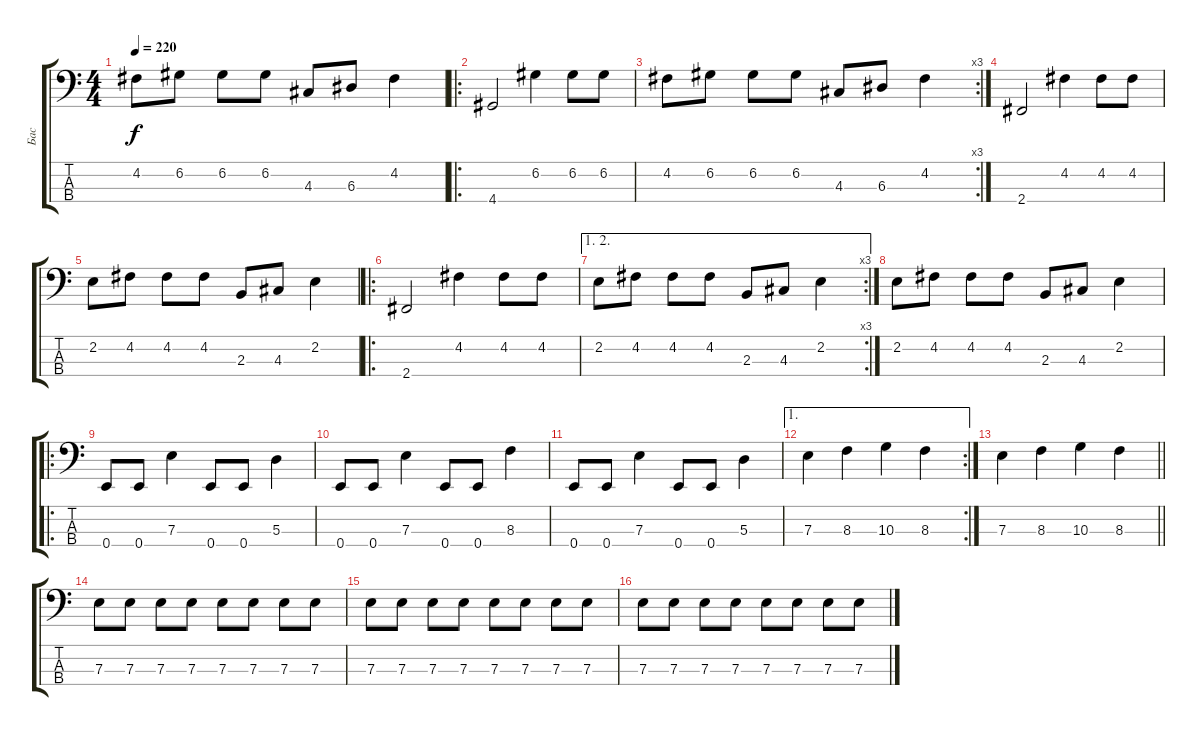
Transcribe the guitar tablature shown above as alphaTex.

\track ("Бас" "Бас") {instrument electricbassfinger}
\staff {score tabs}
\tuning (G2 D2 A1 E1) {hide}
\ts (4 4)
\tempo 220
\clef f4
\ks c
4.2.8{dy f} 6.2.8 6.2.8 6.2.8 4.3.8 6.3.8 4.2.4 |
\ro
4.4.2 6.2.4 6.2.8 6.2.8 |
\rc 3
4.2.8 6.2.8 6.2.8 6.2.8 4.3.8 6.3.8 4.2.4 |
2.4.2 4.2.4 4.2.8 4.2.8 |
2.2.8 4.2.8 4.2.8 4.2.8 2.3.8 4.3.8 2.2.4 |
\ro
2.4.2 4.2.4 4.2.8 4.2.8 |
\ae (1 2)
\rc 3
2.2.8 4.2.8 4.2.8 4.2.8 2.3.8 4.3.8 2.2.4 |
2.2.8 4.2.8 4.2.8 4.2.8 2.3.8 4.3.8 2.2.4 |
\ro
0.4.8 0.4.8 7.3.4 0.4.8 0.4.8 5.3.4 |
0.4.8 0.4.8 7.3.4 0.4.8 0.4.8 8.3.4 |
0.4.8 0.4.8 7.3.4 0.4.8 0.4.8 5.3.4 |
\ae 1
\rc 2
7.3.4 8.3.4 10.3.4 8.3.4 |
\barLineRight lightlight
7.3.4 8.3.4 10.3.4 8.3.4 |
7.3.8 7.3.8 7.3.8 7.3.8 7.3.8 7.3.8 7.3.8 7.3.8 |
7.3.8 7.3.8 7.3.8 7.3.8 7.3.8 7.3.8 7.3.8 7.3.8 |
7.3.8 7.3.8 7.3.8 7.3.8 7.3.8 7.3.8 7.3.8 7.3.8
